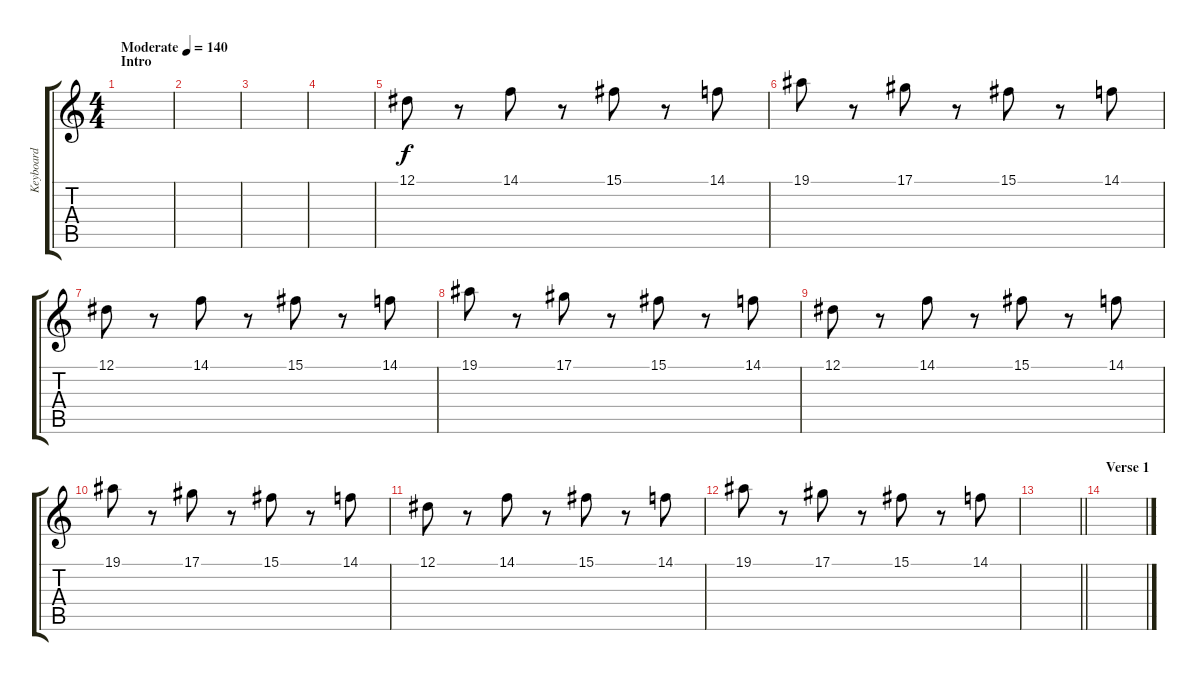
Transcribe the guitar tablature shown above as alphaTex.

\track ("Keyboard" "Keyboard") {instrument honkytonkpiano}
\staff {score tabs}
\tuning (Eb4 Bb3 Gb3 Db3 Ab2 Db2) {hide}
\ts (4 4)
\section ("" "Intro")
\tempo (140 "Moderate")
\clef g2
\ks c
|
|
|
|
12.1.8 r.8 14.1.8 r.8 15.1.8 r.8 14.1.8 |
19.1.8 r.8 17.1.8 r.8 15.1.8 r.8 14.1.8 |
12.1.8 r.8 14.1.8 r.8 15.1.8 r.8 14.1.8 |
19.1.8 r.8 17.1.8 r.8 15.1.8 r.8 14.1.8 |
12.1.8 r.8 14.1.8 r.8 15.1.8 r.8 14.1.8 |
19.1.8 r.8 17.1.8 r.8 15.1.8 r.8 14.1.8 |
12.1.8 r.8 14.1.8 r.8 15.1.8 r.8 14.1.8 |
19.1.8 r.8 17.1.8 r.8 15.1.8 r.8 14.1.8 |
\barLineRight lightlight
|
\section ("" "Verse 1")
